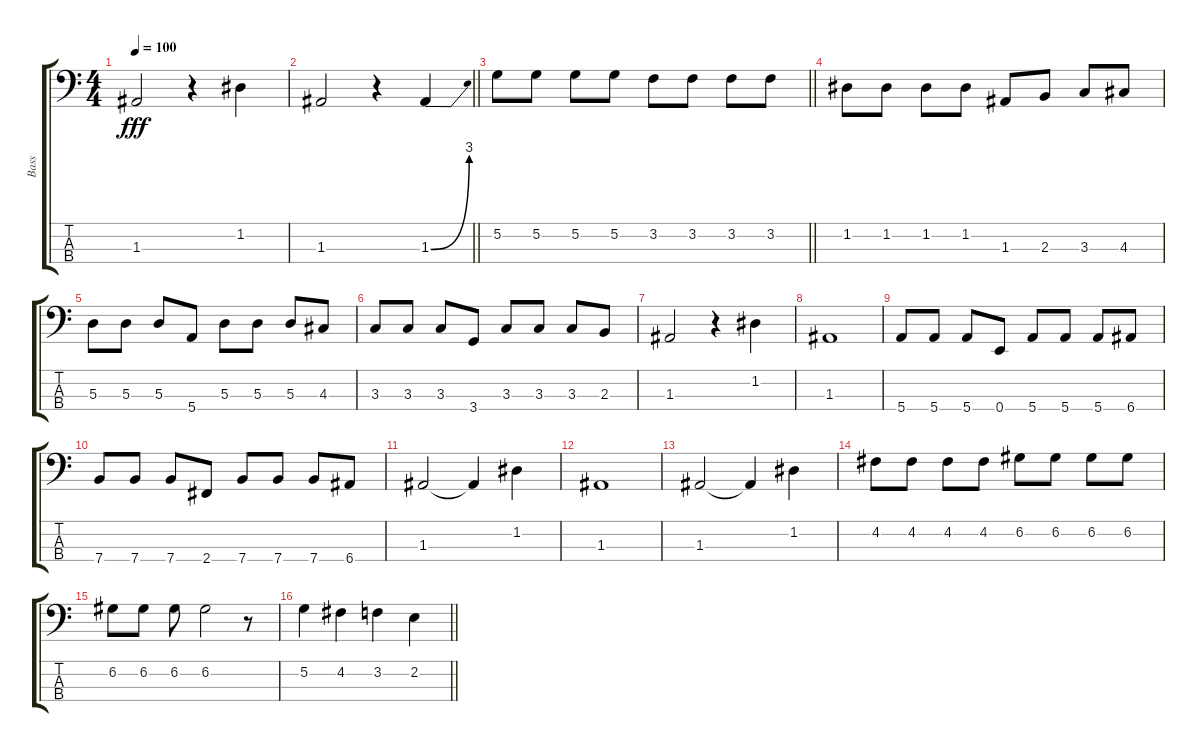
\track ("Bass" "Bass") {instrument electricbassfinger}
\staff {score tabs}
\tuning (G2 D2 A1 E1) {hide}
\ts (4 4)
\tempo 100
\clef f4
\ks c
1.3.2{dy fff} r.4 1.2.4 |
\barLineRight lightlight
1.3.2 r.4 1.3{be (bend 0 0 60 12)}.4 |
\barLineRight lightlight
5.2.8 5.2.8 5.2.8 5.2.8 3.2.8 3.2.8 3.2.8 3.2.8 |
1.2.8 1.2.8 1.2.8 1.2.8 1.3.8 2.3.8 3.3.8 4.3.8 |
5.3.8 5.3.8 5.3.8 5.4.8 5.3.8 5.3.8 5.3.8 4.3.8 |
3.3.8 3.3.8 3.3.8 3.4.8 3.3.8 3.3.8 3.3.8 2.3.8 |
1.3.2 r.4 1.2.4 |
1.3.1 |
5.4.8 5.4.8 5.4.8 0.4.8 5.4.8 5.4.8 5.4.8 6.4.8 |
7.4.8 7.4.8 7.4.8 2.4.8 7.4.8 7.4.8 7.4.8 6.4.8 |
1.3.2 1.3{t}.4 1.2.4 |
1.3.1 |
1.3.2 1.3{t}.4 1.2.4 |
4.2.8 4.2.8 4.2.8 4.2.8 6.2.8 6.2.8 6.2.8 6.2.8 |
6.2.8 6.2.8 6.2.8 6.2.2 r.8 |
\barLineRight lightlight
5.2.4 4.2.4 3.2.4 2.2.4
